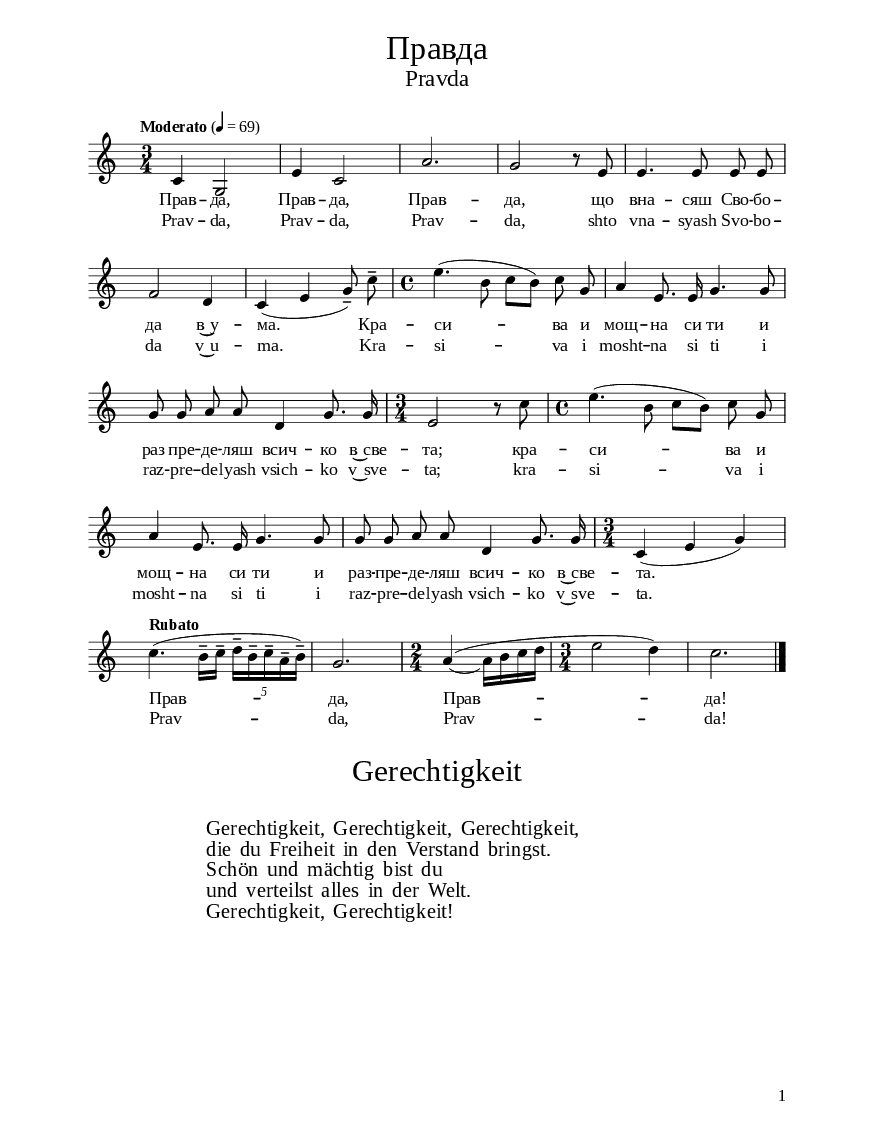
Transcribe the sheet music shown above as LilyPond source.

\version "2.20.0"

\paper {
  #(set-paper-size "a5")
}

\bookpart {
  \paper {
    print-all-headers = ##t
    print-page-number = ##t
    print-first-page-number = ##t

    % put page numbers on the bottom
    oddHeaderMarkup = \markup ""
    evenHeaderMarkup = \markup ""
    oddFooterMarkup = \markup
    \fill-line {
      ""
      \on-the-fly #print-page-number-check-first \fromproperty #'page:page-number-string
    }
    evenFooterMarkup = \markup
    \fill-line {
      \on-the-fly #print-page-number-check-first \fromproperty #'page:page-number-string
      ""
    }

    left-margin = 1.5\cm
    right-margin = 1.5\cm
    top-margin = 1.6\cm
    bottom-margin = 1.2\cm
    ragged-bottom = ##t % do not spread the staves to fill the whole vertical space

    % change lyrics and titles font (affects notes also)
    fonts =
    #(make-pango-font-tree
      "Times New Roman"
      "DejaVu Sans"
      "DejaVu Sans Mono"
      (/ (* staff-height pt) 3.6))

    % change distance between staves
    system-system-spacing =
    #'((basic-distance . 12)
       (minimum-distance . 6)
       (padding . 1)
       (stretchability . 12))
  }

  \header {
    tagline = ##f
  }

  \score{
    \layout {
      indent = 0.0\cm % remove first line indentation
      %ragged-last = ##t % do not spread last line to fill the whole space
      \context {
        \Score
        \omit BarNumber %remove bar numbers
      } % context

      \context {
        % change staff size
        \Staff
        fontSize = #+0 % affects notes size only
        \override StaffSymbol #'staff-space = #(magstep -3)
        \override StaffSymbol #'thickness = #0.5
        \override BarLine #'hair-thickness = #1
        %\override StaffSymbol #'ledger-line-thickness = #'(0 . 0)
      }

      \context {
        % adjust space between staff and lyrics and between the two lyric lines
        \Lyrics
        \override VerticalAxisGroup.nonstaff-relatedstaff-spacing = #'((basic-distance . 4.5))
        \override VerticalAxisGroup.nonstaff-nonstaff-spacing = #'((minimum-distance . 2))
      }
    } % layout

    \new Voice \absolute {
      \clef treble
      \key c \major
      \time 3/4
      \tempo \markup {
        % make tempo note smaller
        \concat {
          "Moderato " \normal-text { "(" }
          \teeny \general-align #Y #DOWN \note #"4" #0.8
          \normal-text { " = 69)" }
        }
      }
      \autoBeamOff
      c'4  g2 | % 2
      e'4  c'2 | % 3
      a'2. | % 4
      g'2 r8  e'8 | % 5
      e'4.  e'8  e'8  e'8 \break | % 6
      f'2  d'4 | % 7
      c'4 (  e'4  g'8 ) --   c''8 -- | % 8
      \time 4/4  | % 8
      e''4. (  b'8  c''8 [  b'8 ] )
      c''8  g'8  | % 9
      a'4  e'8.  e'16  g'4.  g'8
      \break |
      g'8  g'8  a'8  a'8  d'4
      g'8.  g'16 | % 11
      \time 3/4  | % 11
      e'2 r8  c''8 | % 12
      \time 4/4  | % 12
      e''4. (  b'8  c''8 [  b'8 ) ]
      c''8  g'8 \break | % 13
      a'4  e'8.  e'16  g'4.  g'8 | % 14
      g'8  g'8  a'8  a'8  d'4
      g'8.  g'16 | % 15
      \time 3/4  | % 15
      c'4 (  e'4  g'4 ) \break | % 16
      c''4. ( ^\markup{ \bold {Rubato} }  b'16 -- [
      c''16 -- ]
      \times 4/5  {
        d''16 -- [  b'16 --  c''16 --
        a'16 --  b'16 ) -- ]
      }
      | % 17
      g'2. | % 18
      \time 2/4  | % 18
      a'4 ( ~  a'16 [  b'16  c''16
      d''16 ] | % 19
      \time 3/4  | % 19
      e''2  d''4 ) |
      c''2. \bar "|."
    }

    \addlyrics {
      Прав -- да, Прав -- да, Прав -- да,
      що вна -- сяш Сво -- бо -- да в~у
      -- ма.   Кра -- си --
      ва и мощ -- на си ти и раз --
      пре -- де -- ляш всич -- ко в~све --
      та; кра -- си --   ва и
      мощ -- на си ти и раз -- пре -- де
      -- ляш всич -- ко в~све -- та.
      Прав --
      да, Прав --
      да!}
      \addlyrics {
        Prav -- da, Prav -- da, Prav -- da,
        shto vna -- syash Svo -- bo -- da v~u
        -- ma.   Kra -- si --
        va i mosht -- na si ti i raz --
        pre -- de -- lyash vsich -- ko v~sve --
        ta; kra -- si --   va i
        mosht -- na si ti i raz -- pre -- de
        -- lyash vsich -- ko v~sve -- ta.
        Prav --
        da, Prav --
        da!}

        \header {
          title = \markup \column \normal-text \fontsize #2.5 {
            \center-align
            \line { Правда }
            \vspace #-0.6
            \center-align
            \line \fontsize #-3 {Pravda}
            \vspace #-0.8
            \center-align
            \line \fontsize #-3 { " " }
          }
        }

        \midi{}

      } % score



      % include foreign translation(s) of the song
      \version "2.20.0"

\markup \fill-line { \fontsize #6 "Gerechtigkeit" }
\markup \null
\markup \null
\markup \fontsize #+2.5 {
  \hspace #10
  \override #'(baseline-skip . 2)

  \column {
    \line { " " }

  \line { " "Gerechtigkeit, Gerechtigkeit, Gerechtigkeit,}

  \line { " "die du Freiheit in den Verstand bringst.}

  \line { " "Schön und mächtig bist du }

  \line { " "und verteilst alles in der Welt. }

  \line { " "Gerechtigkeit, Gerechtigkeit!}

  }
}


    } % bookpart
